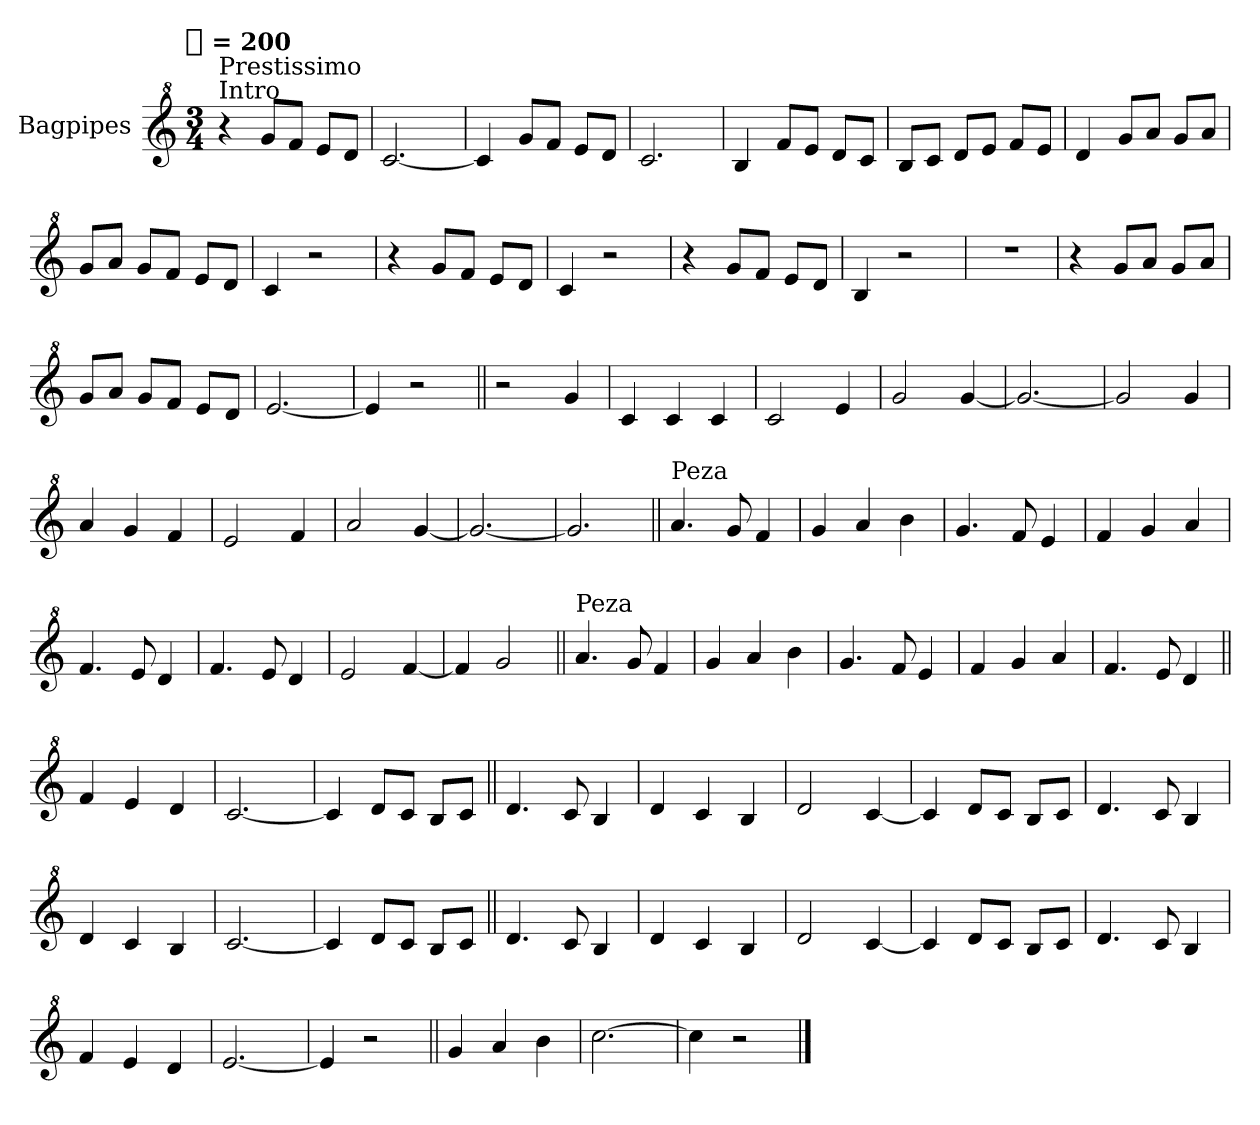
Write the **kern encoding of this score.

**kern
*part1
*staff1
*I"Bagpipes
*I'Bag
*clefG^2
*k[]
!!LO:TX:omd:t=[quarter] = 200
*M3/4
*MM200
=1
!LO:TX:a:t=Intro
!LO:TX:a:t=Prestissimo
4r
8ggL
8ffJ
8eeL
8ddJ
=
[2.cc
=
4cc]
8ggL
8ffJ
8eeL
8ddJ
=
2.cc
=
4b
8ffL
8eeJ
8ddL
8ccJ
=
8bL
8ccJ
8ddL
8eeJ
8ffL
8eeJ
=
4dd
8ggL
8aaJ
8ggL
8aaJ
=
8ggL
8aaJ
8ggL
8ffJ
8eeL
8ddJ
=
4cc
2r
=
4r
8ggL
8ffJ
8eeL
8ddJ
=
4cc
2r
=
4r
8ggL
8ffJ
8eeL
8ddJ
=
4b
2r
=
2.r
=
4r
8ggL
8aaJ
8ggL
8aaJ
=
8ggL
8aaJ
8ggL
8ffJ
8eeL
8ddJ
=
[2.ee
=
4ee]
2r
=||
2r
4gg
=
4cc
4cc
4cc
=
2cc
4ee
=
2gg
[4gg
=
2.gg_
=
2gg]
4gg
=
4aa
4gg
4ff
=
2ee
4ff
=
2aa
[4gg
=
2.gg_
=
2.gg]
=||
!LO:TX:a:t=Peza
4.aa
8gg
4ff
=
4gg
4aa
4bb
=
4.gg
8ff
4ee
=
4ff
4gg
4aa
=
4.ff
8ee
4dd
=
4.ff
8ee
4dd
=
2ee
[4ff
=
4ff]
2gg
=||
!LO:TX:a:t=Peza
4.aa
8gg
4ff
=
4gg
4aa
4bb
=
4.gg
8ff
4ee
=
4ff
4gg
4aa
=
4.ff
8ee
4dd
=||
4ff
4ee
4dd
=
[2.cc
=
4cc]
8ddL
8ccJ
8bL
8ccJ
=||
4.dd
8cc
4b
=
4dd
4cc
4b
=
2dd
[4cc
=
4cc]
8ddL
8ccJ
8bL
8ccJ
=
4.dd
8cc
4b
=
4dd
4cc
4b
=
[2.cc
=
4cc]
8ddL
8ccJ
8bL
8ccJ
=||
4.dd
8cc
4b
=
4dd
4cc
4b
=
2dd
[4cc
=
4cc]
8ddL
8ccJ
8bL
8ccJ
=
4.dd
8cc
4b
=
4ff
4ee
4dd
=
[2.ee
=
4ee]
2r
=||
4gg
4aa
4bb
=
[2.ccc
=
4ccc]
2r
==
*-
